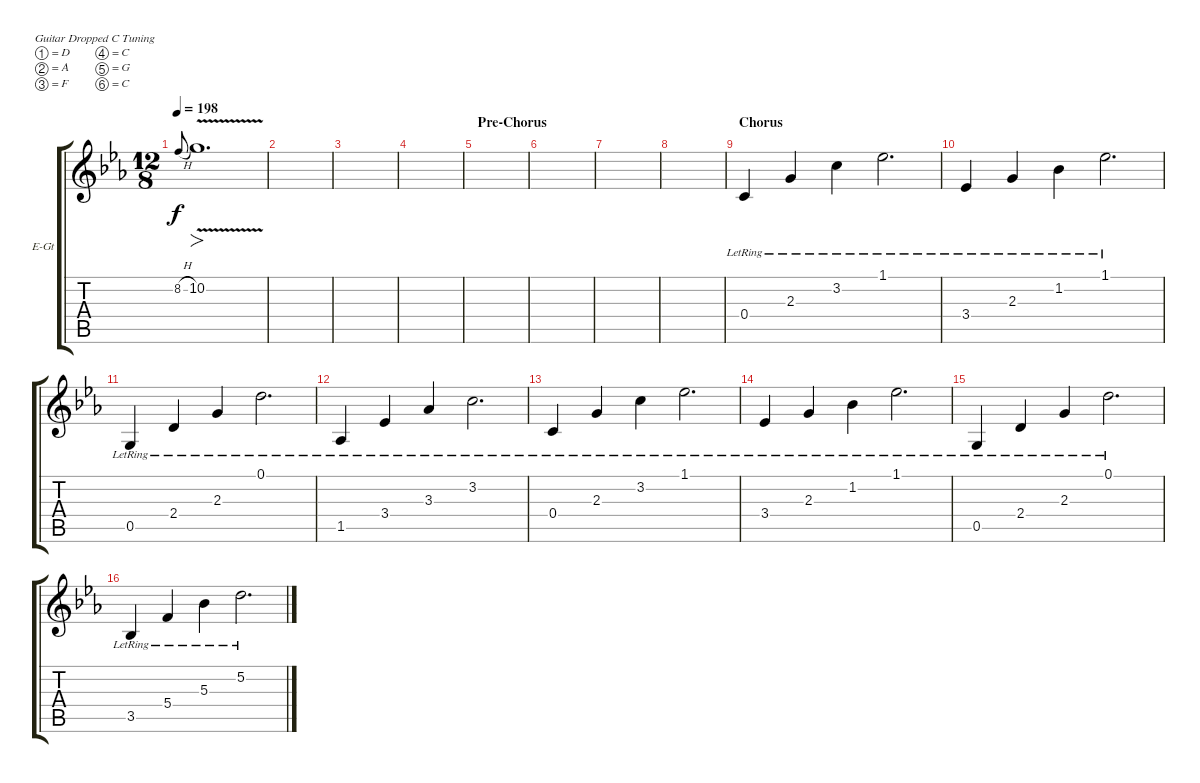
\bracketExtendMode groupsimilarinstruments
\firstSystemTrackNameOrientation horizontal
\otherSystemsTrackNameOrientation horizontal
\track ("Electric Guitar" "E-Gt") {instrument distortionguitar}
\staff {score tabs}
\tuning (D4 A3 F3 C3 G2 C2)
\ts (12 8)
\tempo 198
\clef g2
\ks cminor
8.2{h}.8{gr onbeat dy f} 10.2{v}.1{fo d} |
|
|
|
\section ("" "Pre-Chorus")
|
|
|
|
\section ("" "Chorus")
0.4{lr}.4 2.3{lr}.4 3.2{lr}.4 1.1{lr}.2{d} |
3.4{lr}.4 2.3{lr}.4 1.2{lr}.4 1.1{lr}.2{d} |
0.5{lr}.4 2.4{lr}.4 2.3{lr}.4 0.1{lr}.2{d} |
1.5{lr}.4 3.4{lr}.4 3.3{lr}.4 3.2{lr}.2{d} |
0.4{lr}.4 2.3{lr}.4 3.2{lr}.4 1.1{lr}.2{d} |
3.4{lr}.4 2.3{lr}.4 1.2{lr}.4 1.1{lr}.2{d} |
0.5{lr}.4 2.4{lr}.4 2.3{lr}.4 0.1{lr}.2{d} |
3.5{lr}.4 5.4{lr}.4 5.3{lr}.4 5.2{lr}.2{d}
